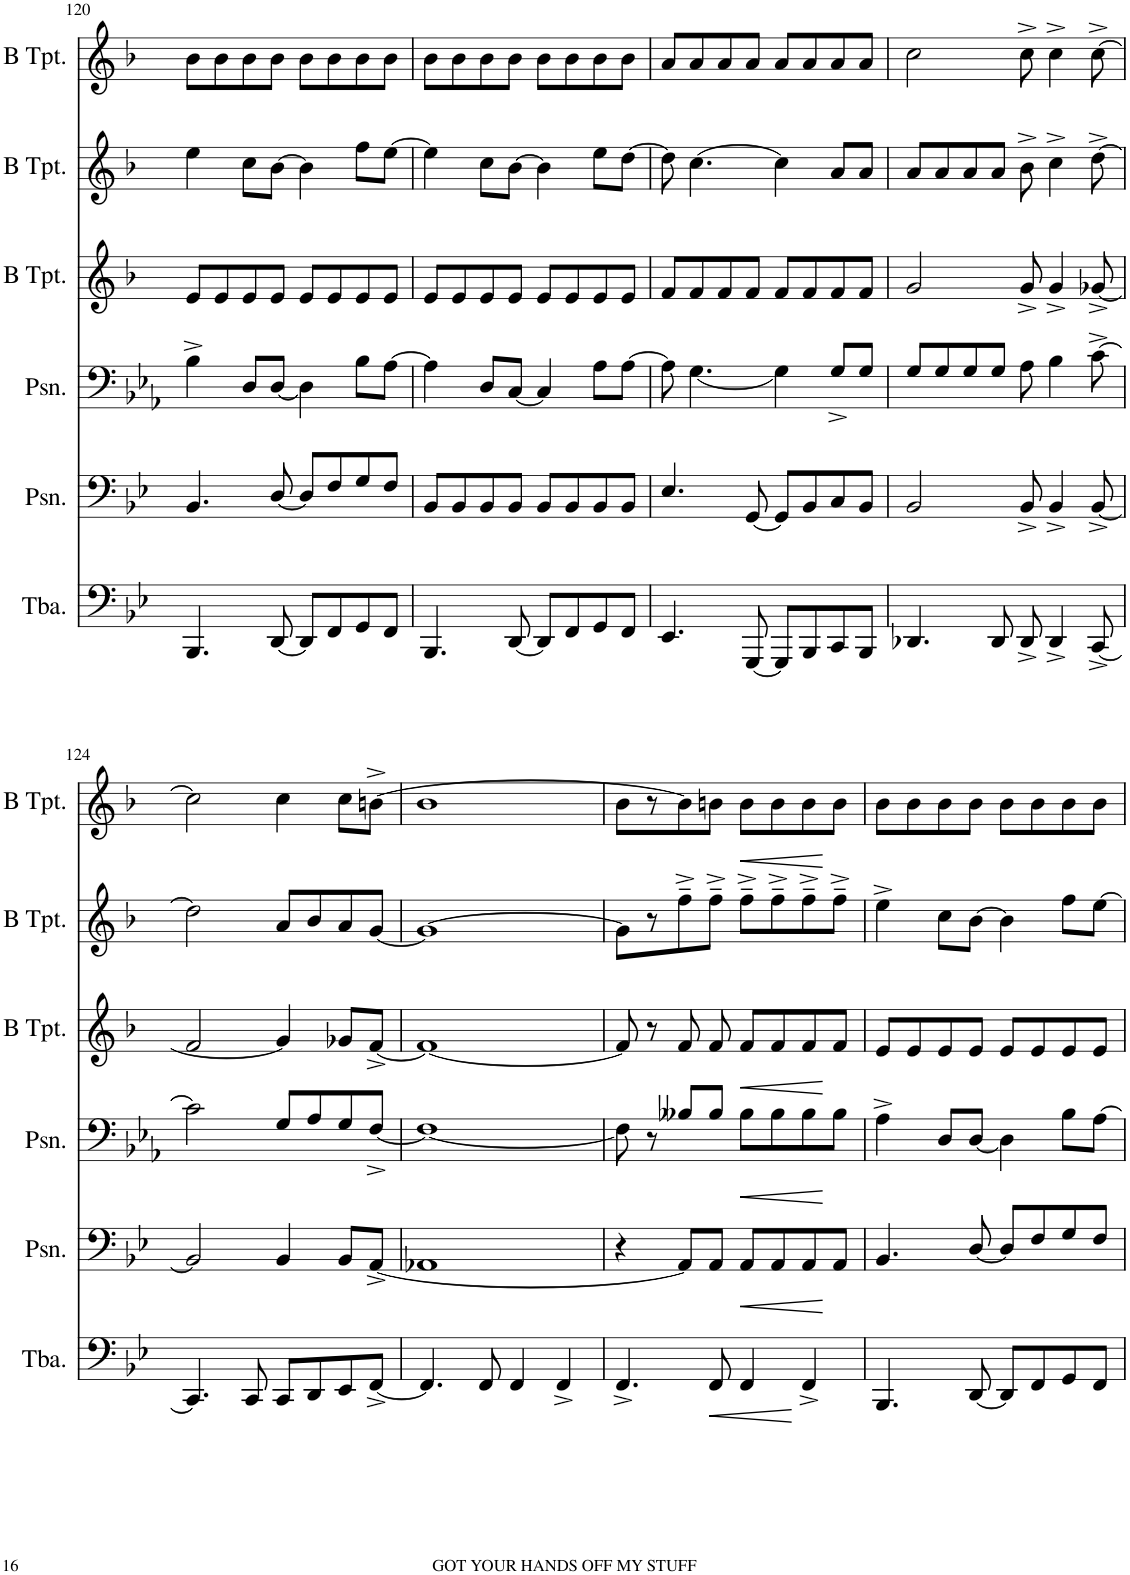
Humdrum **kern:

**kern	**kern	**kern	**kern	**kern	**kern
*part6	*part5	*part4	*part3	*part2	*part1
*staff6	*staff5	*staff4	*staff3	*staff2	*staff1
*I"Tuba	*I"Posaune	*I"Posaune	*I"Trompete in B	*I"Trompete in B	*I"Trompete in B
*I'Tba.	*I'Psn.	*I'Psn.	*	*	*
!!LO:PB:g=z
*clefF4	*clefF4	*clefF4	*clefG2	*clefG2	*clefG2
*	*	*	*Trd1c2	*Trd1c2	*Trd1c2
*k[b-e-]	*k[b-e-]	*k[b-e-a-]	*k[b-]	*k[b-]	*k[b-]
*M4/4	*M4/4	*M4/4	*M4/4	*M4/4	*M4/4
*met(c)	*met(c)	*met(c)	*met(c)	*met(c)	*met(c)
=120	=120	=120	=120	=120	=120
4.BBB-/	4.BB-/	4B-^\	8e/L	4ee\	8b-\L
.	.	.	8e/	.	8b-\
.	.	8D/L	8e/	8cc\L	8b-\
[<8DD/	[<8D/	[<8D/J	8e/J	[8b-\J	8b-\J
8DD/L]	8D/L]	4D\]	8e/L	4b-\]	8b-\L
8FF/	8F/	.	8e/	.	8b-\
8GG/	8G/	8B-\L	8e/	8ff\L	8b-\
8FF/J	8F/J	[>8A-\J	8e/J	[8ee\J	8b-\J
=121	=121	=121	=121	=121	=121
4.BBB-/	8BB-/L	4A-\]	8e/L	4ee\]	8b-\L
.	8BB-/	.	8e/	.	8b-\
.	8BB-/	8D/L	8e/	8cc\L	8b-\
[<8DD/	8BB-/J	[<8C/J	8e/J	[8b-\J	8b-\J
8DD/L]	8BB-/L	4C/]	8e/L	4b-\]	8b-\L
8FF/	8BB-/	.	8e/	.	8b-\
8GG/	8BB-/	8A-\L	8e/	8ee\L	8b-\
8FF/J	8BB-/J	[>8A-\J	8e/J	[8dd\J	8b-\J
=122	=122	=122	=122	=122	=122
4.EE-/	4.E-/	8A-\]	8f/L	8dd\]	8a/L
.	.	[<4.G\	8f/	[4.cc\	8a/
.	.	.	8f/	.	8a/
[<8GGG/	[<8GG/	.	8f/J	.	8a/J
8GGG/L]	8GG/L]	4G\]	8f/L	4cc\]	8a/L
8BBB-/	8BB-/	.	8f/	.	8a/
8CC/	8C/	8G^/L	8f/	8a/L	8a/
8BBB-/J	8BB-/J	8G/J	8f/J	8a/J	8a/J
=123	=123	=123	=123	=123	=123
4.DD-X/	2BB-/	8G/L	2g/	8a/L	2cc\
.	.	8G/	.	8a/	.
.	.	8G/	.	8a/	.
8DD-/	.	8G/J	.	8a/J	.
8DD-^/	8BB-^/	8A-\	8g^/	8b-^\	8cc^\
4DD-^/	4BB-^/	4B-\	4g^/	4cc^\	4cc^\
[<8CC^/	[<8BB-^/	[>8c^\	[<8g-X^/	[8dd^\	[>8cc^\
!!LO:LB:g=z
=124	=124	=124	=124	=124	=124
4.CC/]	2BB-/]	2c\]	2f/	2dd\]	2cc\]
8CC/	.	.	.	.	.
8CC/L	4BB-/	8G/L	4g-/]	8a/L	4cc\
8DD/	.	8A-/	.	8b-/	.
8EE-/	8BB-/L	8G/	8g-X/L	8a/	8cc\L
[<8FF^/J	[<8AA^/J	[<8F^/J	[<8f^/J	[8g/J	[>8bn^\J
=125	=125	=125	=125	=125	=125
4.FF/]	1AA-X	1F_	1f_	1g_	1b-
8FF/	.	.	.	.	.
4FF/	.	.	.	.	.
4FF^/	.	.	.	.	.
=126	=126	=126	=126	=126	=126
4.FF^/	4r	8F\]	8f/]	8g\L]	8b-\L
.	.	8r	8r	8r	8r
.	8AA/L]	8B--X/L	8f/	8ff~^\	8b\]
8FF/	8AA/J	8B--/J	8f/	8ff~^\J	8bn\J
4FF/	8AA/L	8B--\L	8f/L	8ff~^\L	8b\L
.	8AA/	8B--\	8f/	8ff~^\	8b\
4FF^/	8AA/	8B--\	8f/	8ff~^\	8b\
.	8AA/J	8B--\J	8f/J	8ff~^\J	8b\J
=127	=127	=127	=127	=127	=127
4.BBB-/	4.BB-/	4A-^\	8e/L	4ee^\	8b-\L
.	.	.	8e/	.	8b-\
.	.	8D/L	8e/	8cc\L	8b-\
[<8DD/	[<8D/	[<8D/J	8e/J	[8b-\J	8b-\J
8DD/L]	8D/L]	4D\]	8e/L	4b-\]	8b-\L
8FF/	8F/	.	8e/	.	8b-\
8GG/	8G/	8B-\L	8e/	8ff\L	8b-\
8FF/J	8F/J	[>8A-\J	8e/J	[8ee\J	8b-\J
=	=	=	=	=	=
*-	*-	*-	*-	*-	*-
